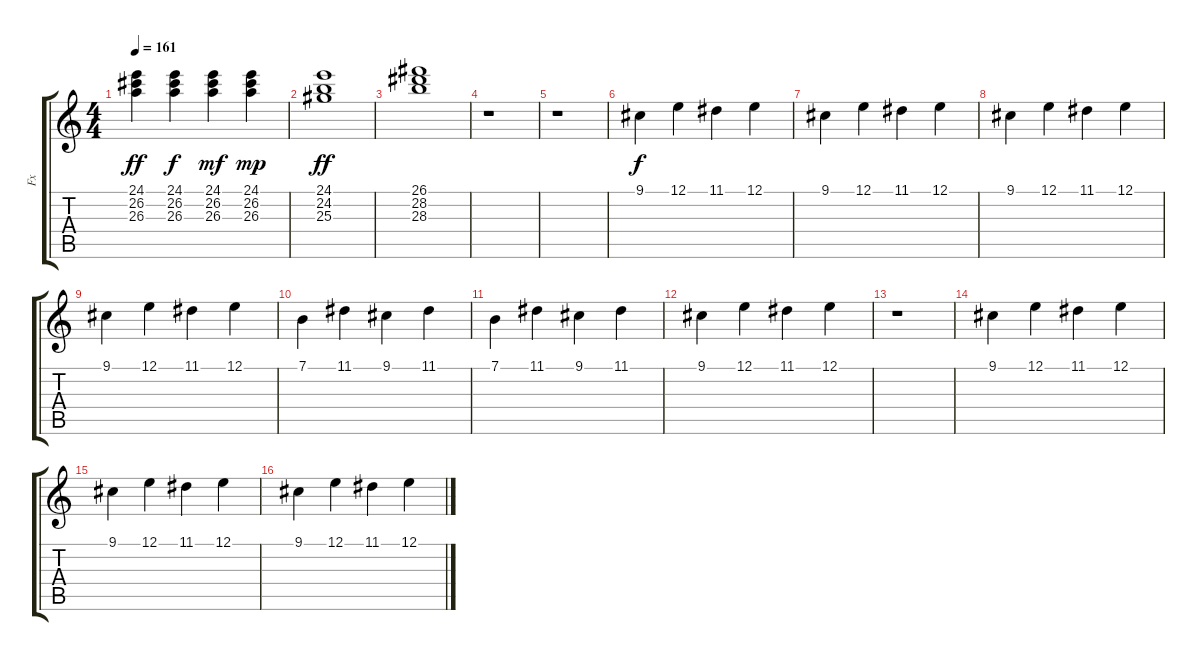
\track ("Fx" "Fx") {instrument fx5brightness}
\staff {score tabs}
\tuning (E4 B3 G3 D3 A2 E2) {hide}
\ts (4 4)
\tempo 161
\clef g2
\ks c
(24.1 26.2 26.3).4{dy ff} (24.1 26.2 26.3).4{dy f} (24.1 26.2 26.3).4{dy mf} (24.1 26.2 26.3).4{dy mp} |
(24.1 24.2 25.3).1{dy ff} |
(26.1 28.2 28.3).1 |
r.1 |
r.1 |
9.1.4{dy f} 12.1.4 11.1.4 12.1.4 |
9.1.4 12.1.4 11.1.4 12.1.4 |
9.1.4 12.1.4 11.1.4 12.1.4 |
9.1.4 12.1.4 11.1.4 12.1.4 |
7.1.4 11.1.4 9.1.4 11.1.4 |
7.1.4 11.1.4 9.1.4 11.1.4 |
9.1.4 12.1.4 11.1.4 12.1.4 |
r.1 |
9.1.4 12.1.4 11.1.4 12.1.4 |
9.1.4 12.1.4 11.1.4 12.1.4 |
9.1.4 12.1.4 11.1.4 12.1.4
